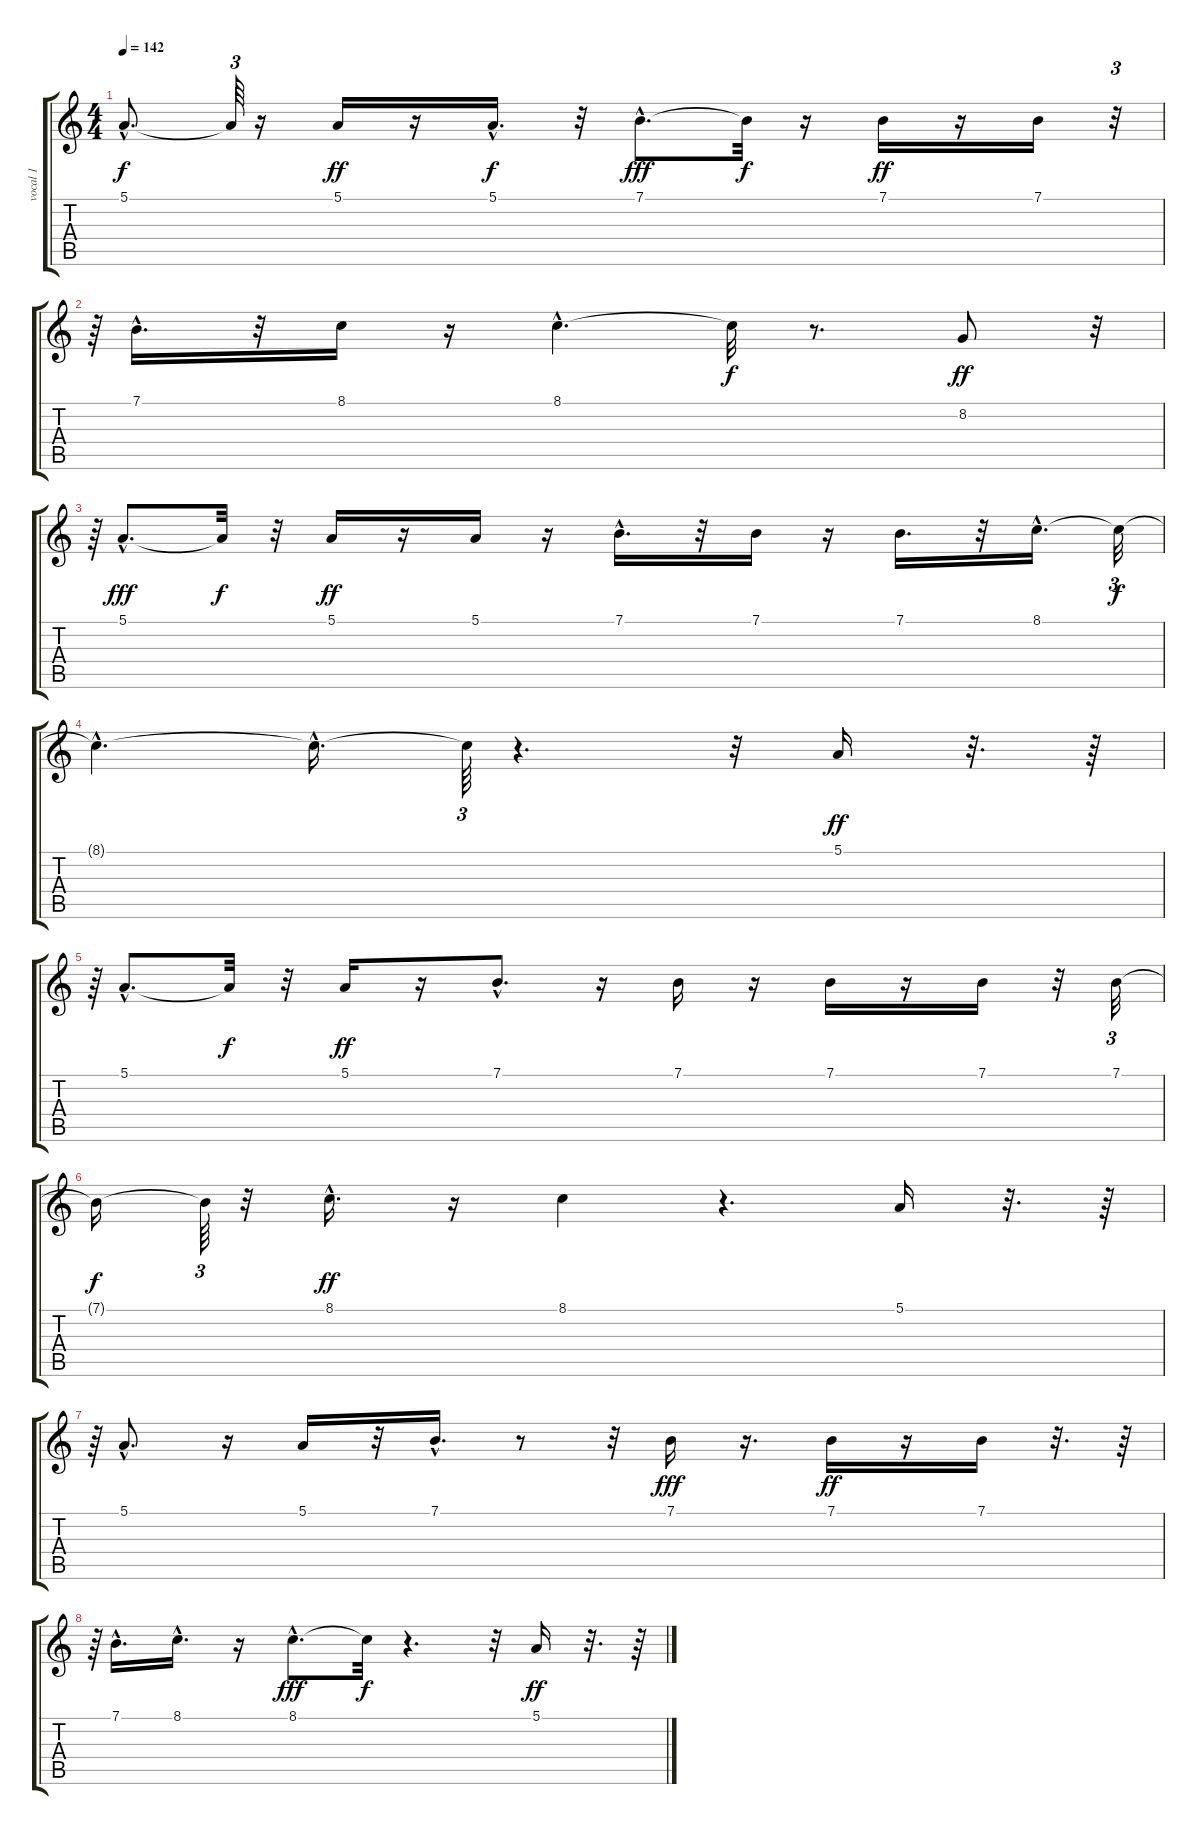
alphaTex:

\track ("vocal 1" "vocal 1") {instrument lead2sawtooth}
\staff {score tabs}
\tuning (E4 B3 G3 D3 A2 E2) {hide}
\ts (4 4)
\tempo 142
\clef g2
\ks c
5.1{hac t}.8{d dy f} 5.1{t}.64{tu (3 2)} r.16 5.1.16{dy ff} r.16 5.1{hac}.16{d dy f} r.32 7.1{hac}.8{d dy fff} 7.1{t}.32{dy f} r.16 7.1.16{dy ff} r.16 7.1.16 r.32{tu (3 2)} |
r.64{tu (3 2)} 7.1{hac}.16{d} r.32 8.1.16 r.16 8.1{hac}.4{d} 8.1{t}.32{dy f} r.8{d} 8.2.8{dy ff} r.32{tu (3 2)} |
r.64{tu (3 2)} 5.1{hac}.8{d dy fff} 5.1{t}.32{dy f} r.32 5.1.16{dy ff} r.16 5.1.16 r.16 7.1{hac}.16{d} r.32 7.1.16 r.16 7.1.16{d} r.32 8.1{hac}.16{d} 8.1{t}.32{tu (3 2) dy f} |
8.1{hac t}.4{d} 8.1{hac t}.16{d} 8.1{t}.64{tu (3 2)} r.4{d} r.32 5.1.16{dy ff} r.32{d} r.64 |
r.64{tu (3 2)} 5.1{hac}.8{d} 5.1{t}.32{dy f} r.32 5.1.16{dy ff} r.16 7.1{hac}.8{d} r.16 7.1.16 r.16 7.1.16 r.16 7.1.16 r.32 7.1.32{tu (3 2)} |
7.1{t}.16{dy f} 7.1{t}.64{tu (3 2)} r.32 8.1{hac}.16{d dy ff} r.16 8.1.4 r.4{d} 5.1.16 r.32{d} r.64 |
r.64{tu (3 2)} 5.1{hac}.8{d} r.16 5.1.16 r.32 7.1{hac}.16{d} r.8 r.32 7.1.16{dy fff} r.16{d} 7.1.16{dy ff} r.16 7.1.16 r.32{d} r.64 |
r.64{tu (3 2)} 7.1{hac}.16{d} 8.1{hac}.16{d} r.16 8.1{hac}.8{d dy fff} 8.1{t}.32{dy f} r.4{d} r.32 5.1.16{dy ff} r.32{d} r.64
